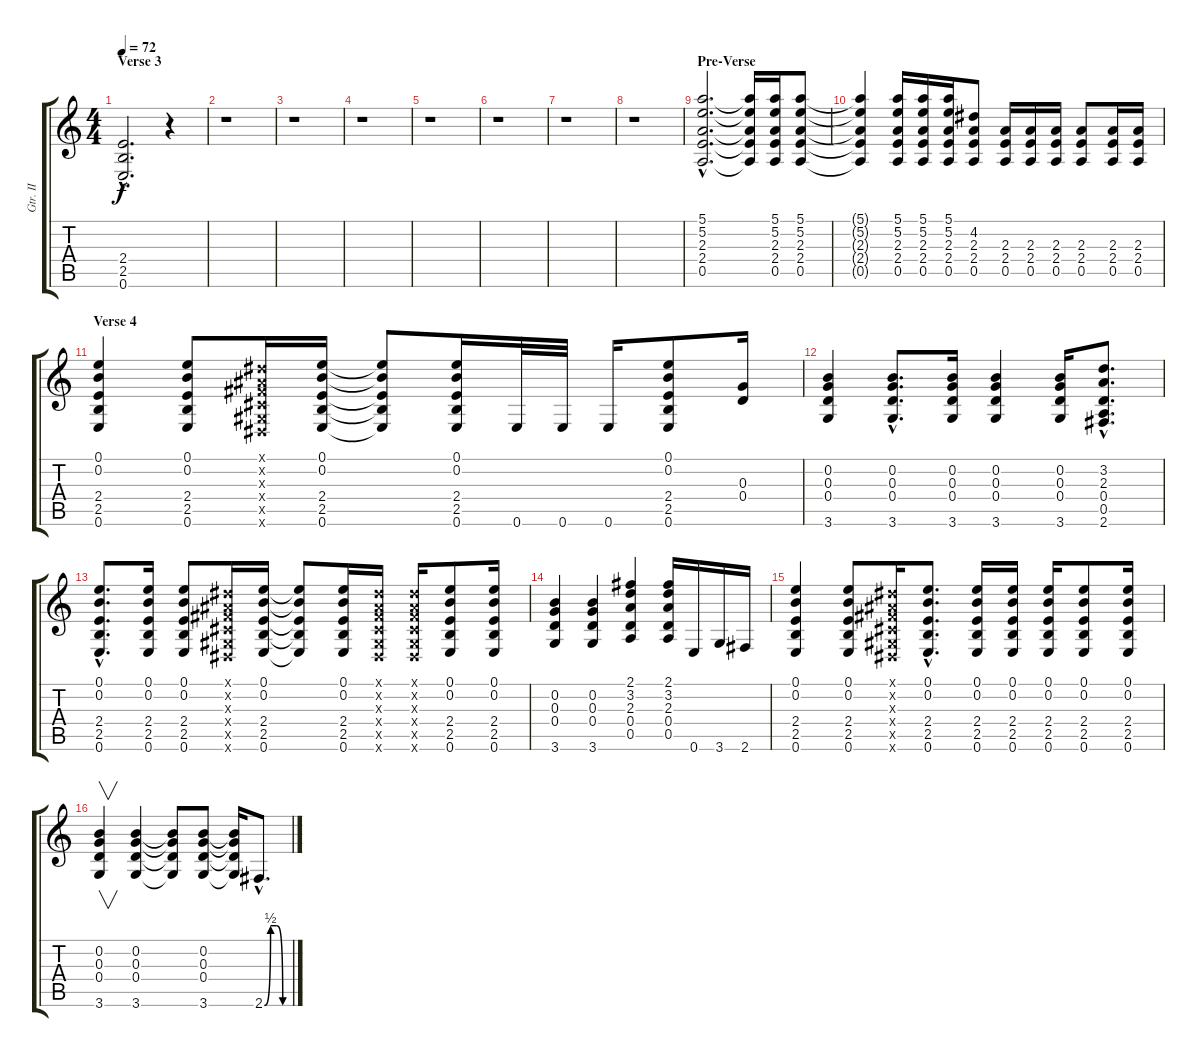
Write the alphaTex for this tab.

\track ("Gtr. II" "Gtr. II") {instrument distortionguitar}
\staff {score tabs}
\tuning (E4 B3 G3 D3 A2 E2) {hide}
\ts (4 4)
\section ("" "Verse 3")
\tempo 72
\clef g2
\ks c
(2.4{hac} 2.5{hac} 0.6{hac}).2{d dy f} r.4 |
r.1 |
r.1 |
r.1 |
r.1 |
r.1 |
r.1 |
r.1 |
\section ("" "Pre-Verse")
(5.1{hac} 5.2{hac} 2.3{hac} 2.4{hac} 0.5{hac}).2{d} (5.1{t} 5.2{t} 2.3{t} 2.4{t} 0.5{t}).16 (5.1 5.2 2.3 2.4 0.5).16 (5.1 5.2 2.3 2.4 0.5).8 |
(5.1{t} 5.2{t} 2.3{t} 2.4{t} 0.5{t}).4 (5.1 5.2 2.3 2.4 0.5).16 (5.1 5.2 2.3 2.4 0.5).16 (5.1 5.2 2.3 2.4 0.5).16 (4.2 2.3 2.4 0.5).8 (2.3 2.4 0.5).16 (2.3 2.4 0.5).16 (2.3 2.4 0.5).16 (2.3 2.4 0.5).8 (2.3 2.4 0.5).16 (2.3 2.4 0.5).16 |
\section ("" "Verse 4")
(0.1 0.2 2.4 2.5 0.6).4 (0.1 0.2 2.4 2.5 0.6).8 (-1.1{x} -1.2{x} -1.3{x} -1.4{x} -1.5{x} -1.6{x}).16 (0.1 0.2 2.4 2.5 0.6).16 (0.1{t} 0.2{t} 2.4{t} 2.5{t} 0.6{t}).8 (0.1 0.2 2.4 2.5 0.6).16 0.6.32 0.6.32 0.6.16 (0.1 0.2 2.4 2.5 0.6).8 (0.3 0.4).16 |
(0.2 0.3 0.4 3.6).4 (0.2{hac} 0.3{hac} 0.4{hac} 3.6{hac}).8{d} (0.2 0.3 0.4 3.6).16 (0.2 0.3 0.4 3.6).4 (0.2 0.3 0.4 3.6).16 (3.2{hac} 2.3{hac} 0.4{hac} 0.5{hac} 2.6{hac}).8{d} |
(0.1{hac} 0.2{hac} 2.4{hac} 2.5{hac} 0.6{hac}).8{d} (0.1 0.2 2.4 2.5 0.6).16 (0.1 0.2 2.4 2.5 0.6).8 (-1.1{x} -1.2{x} -1.3{x} -1.4{x} -1.5{x} -1.6{x}).16 (0.1 0.2 2.4 2.5 0.6).16 (0.1{t} 0.2{t} 2.4{t} 2.5{t} 0.6{t}).8 (0.1 0.2 2.4 2.5 0.6).16 (-1.1{x} -1.2{x} -1.3{x} -1.4{x} -1.5{x} -1.6{x}).16 (-1.1{x} -1.2{x} -1.3{x} -1.4{x} -1.5{x} -1.6{x}).16 (0.1 0.2 2.4 2.5 0.6).8 (0.1 0.2 2.4 2.5 0.6).16 |
(0.2 0.3 0.4 3.6).4 (0.2 0.3 0.4 3.6).4 (2.1 3.2 2.3 0.4 0.5).4 (2.1 3.2 2.3 0.4 0.5).16 0.6.16 3.6.16 2.6.16 |
(0.1 0.2 2.4 2.5 0.6).4 (0.1 0.2 2.4 2.5 0.6).8 (-1.1{x} -1.2{x} -1.3{x} -1.4{x} -1.5{x} -1.6{x}).16 (0.1{hac} 0.2{hac} 2.4{hac} 2.5{hac} 0.6{hac}).8{d} (0.1 0.2 2.4 2.5 0.6).16 (0.1 0.2 2.4 2.5 0.6).16 (0.1 0.2 2.4 2.5 0.6).16 (0.1 0.2 2.4 2.5 0.6).8 (0.1 0.2 2.4 2.5 0.6).16 |
(0.2 0.3 0.4 3.6).4{v} (0.2 0.3 0.4 3.6).4 (0.2{t} 0.3{t} 0.4{t} 3.6{t}).8 (0.2 0.3 0.4 3.6).8 (0.2{t} 0.3{t} 0.4{t} 3.6{t}).16 2.6{be (custom 0 0 15 2 30 2 45 0 60 0) hac}.8{d}
